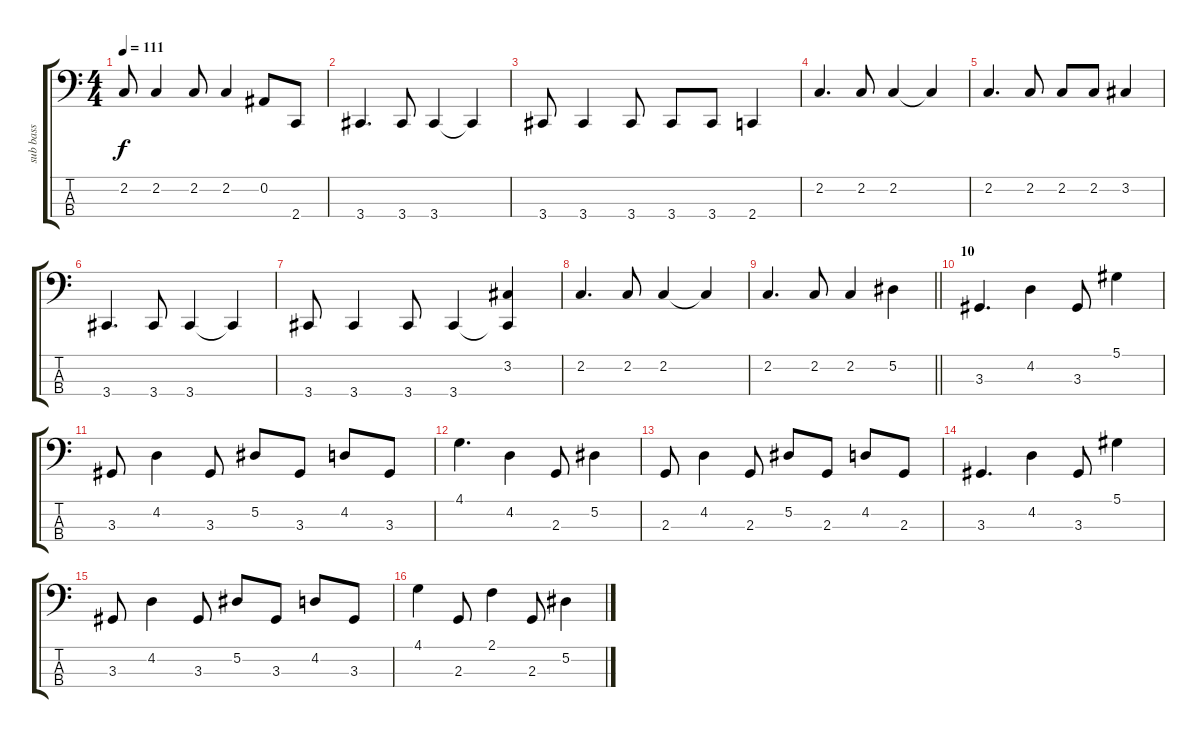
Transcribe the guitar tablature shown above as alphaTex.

\track ("sub bass" "sub bass") {mute instrument electricbassfinger}
\staff {score tabs}
\tuning (Eb2 Bb1 F1 Bb0) {hide}
\ts (4 4)
\tempo 111
\clef f4
\ks c
2.2.8{dy f} 2.2.4 2.2.8 2.2.4 0.2.8 2.4.8 |
3.4.4{d} 3.4.8 3.4.4 3.4{t}.4 |
3.4.8 3.4.4 3.4.8 3.4.8 3.4.8 2.4.4 |
2.2.4{d} 2.2.8 2.2.4 2.2{t}.4 |
2.2.4{d} 2.2.8 2.2.8 2.2.8 3.2.4 |
3.4.4{d} 3.4.8 3.4.4 3.4{t}.4 |
3.4.8 3.4.4 3.4.8 3.4.4 (3.2 3.4{t}).4 |
2.2.4{d} 2.2.8 2.2.4 2.2{t}.4 |
\barLineRight lightlight
2.2.4{d} 2.2.8 2.2.4 5.2.4 |
\section ("" "10")
3.3.4{d} 4.2.4 3.3.8 5.1.4 |
3.3.8 4.2.4 3.3.8 5.2.8 3.3.8 4.2.8 3.3.8 |
4.1.4{d} 4.2.4 2.3.8 5.2.4 |
2.3.8 4.2.4 2.3.8 5.2.8 2.3.8 4.2.8 2.3.8 |
3.3.4{d} 4.2.4 3.3.8 5.1.4 |
3.3.8 4.2.4 3.3.8 5.2.8 3.3.8 4.2.8 3.3.8 |
4.1.4 2.3.8 2.1.4 2.3.8 5.2.4
